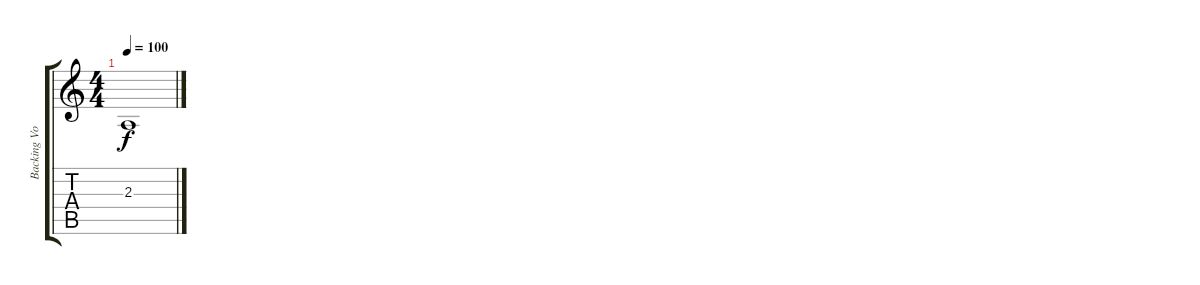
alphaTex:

\track ("Backing Vocals" "Backing Vo") {instrument lead1square}
\staff {score tabs}
\tuning (E4 B3 G3 D3 A2 E2) {hide}
\ts (4 4)
\tempo 100
\clef g2
\ks c
2.3.1{dy f}
